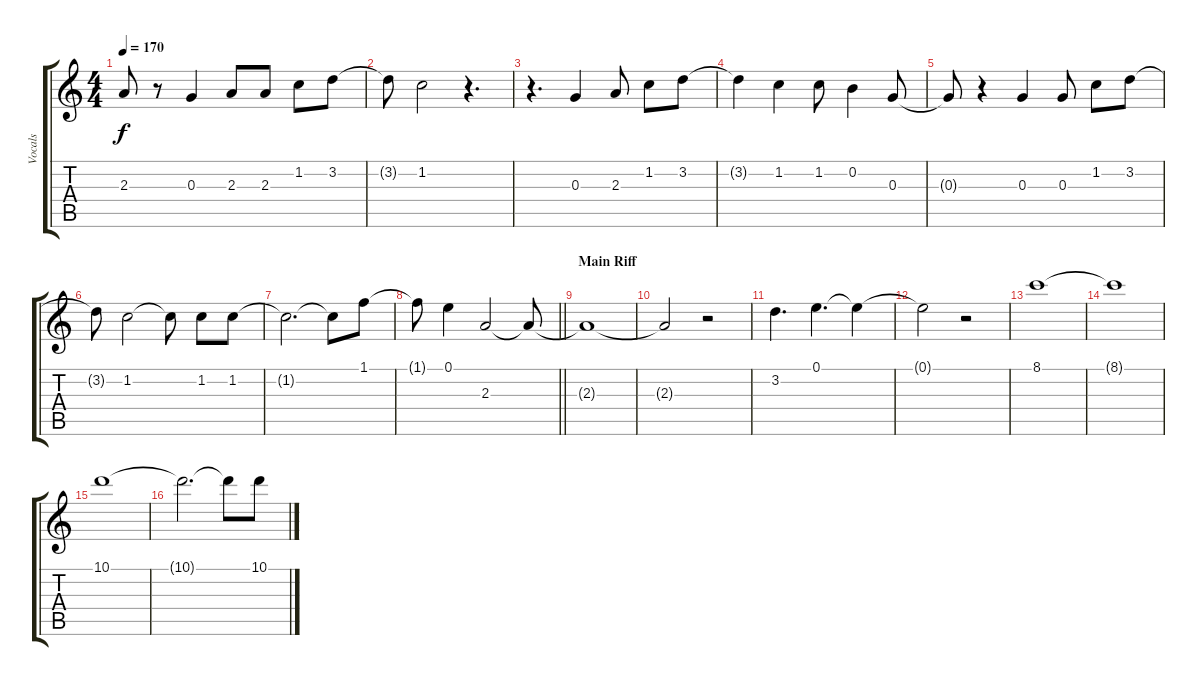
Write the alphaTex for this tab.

\track ("Vocals" "Vocals") {instrument electricguitarjazz}
\staff {score tabs}
\tuning (E4 B3 G3 D3 A2 E2) {hide}
\ts (4 4)
\tempo 170
\clef g2
\ks c
2.3{t}.8{dy f} r.8 0.3.4 2.3.8 2.3.8 1.2.8 3.2.8 |
3.2{t}.8 1.2.2 r.4{d} |
r.4{d} 0.3.4 2.3.8 1.2.8 3.2.8 |
3.2{t}.4 1.2.4 1.2.8 0.2.4 0.3.8 |
0.3{t}.8 r.4 0.3.4 0.3.8 1.2.8 3.2.8 |
3.2{t}.8 1.2.2 1.2{t}.8 1.2.8 1.2.8 |
1.2{t}.2{d} 1.2{t}.8 1.1.8 |
\barLineRight lightlight
1.1{t}.8 0.1.4 2.3.2 2.3{t}.8 |
\section ("" "Main Riff")
2.3{t}.1 |
2.3{t}.2 r.2 |
3.2.4{d} 0.1.4{d} 0.1{t}.4 |
0.1{t}.2 r.2 |
8.1.1 |
8.1{t}.1 |
10.1.1 |
10.1{t}.2{d} 10.1{t}.8 10.1.8
